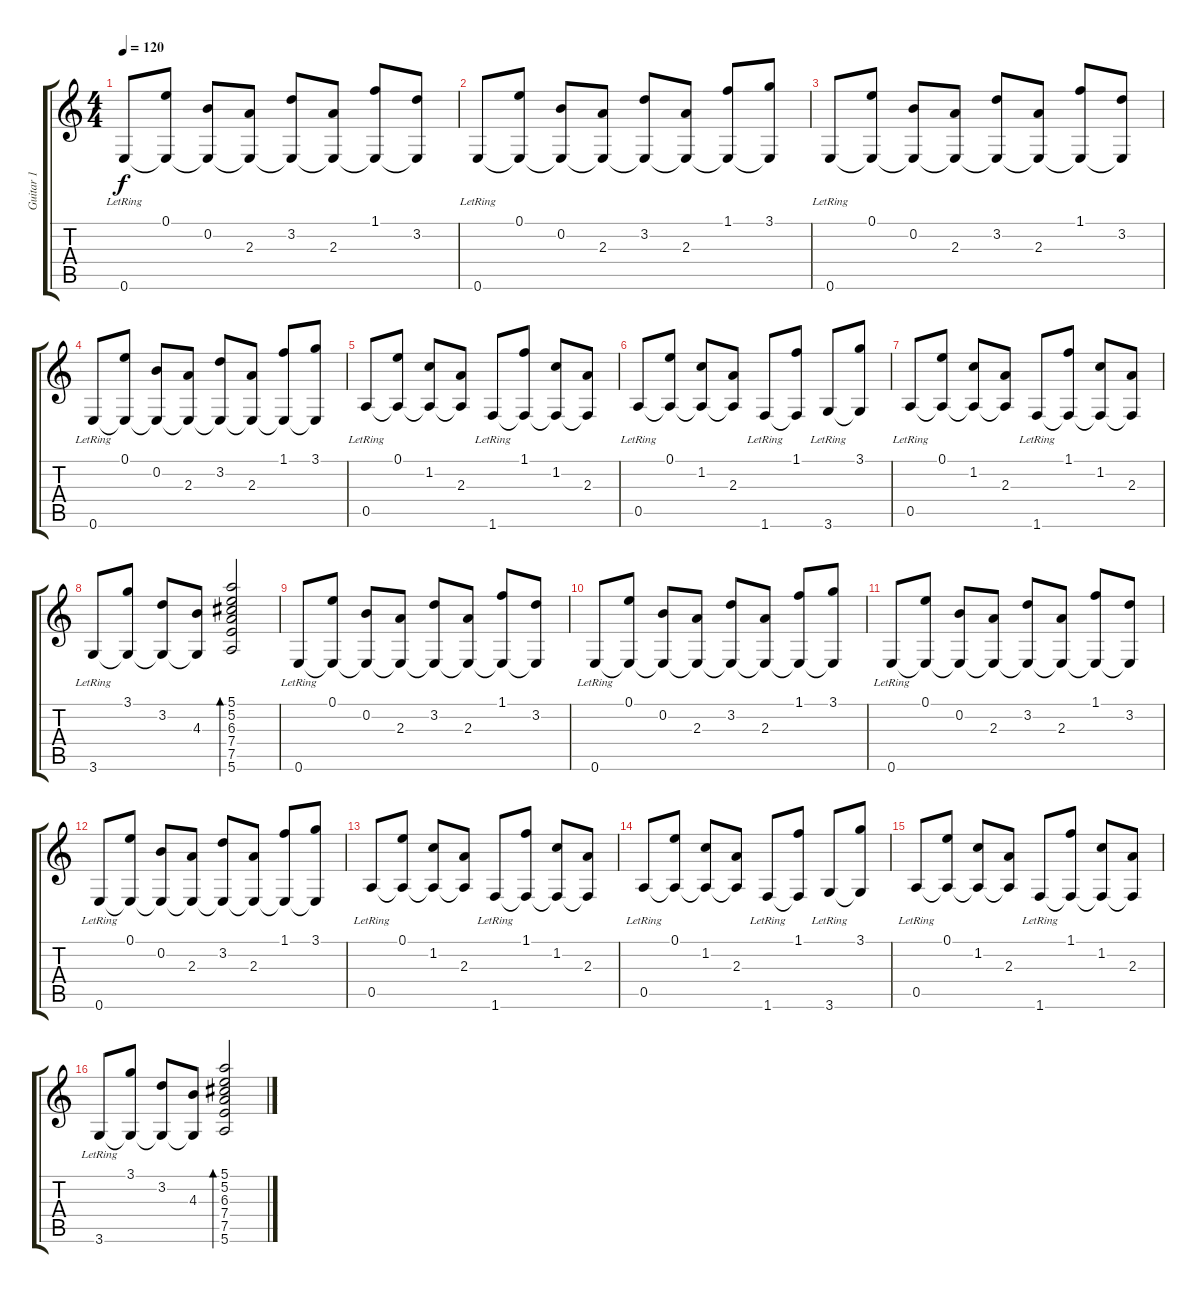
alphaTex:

\track ("Guitar 1" "Guitar 1") {instrument distortionguitar}
\staff {score tabs}
\tuning (E4 B3 G3 D3 A2 E2) {hide}
\ts (4 4)
\tempo 120
\clef g2
\ks c
0.6{lr}.8{dy f} (0.1 0.6{t}).8 (0.2 0.6{t}).8 (2.3 0.6{t}).8 (3.2 0.6{t}).8 (2.3 0.6{t}).8 (1.1 0.6{t}).8 (3.2 0.6{t}).8 |
0.6{lr}.8 (0.1 0.6{t}).8 (0.2 0.6{t}).8 (2.3 0.6{t}).8 (3.2 0.6{t}).8 (2.3 0.6{t}).8 (1.1 0.6{t}).8 (3.1 0.6{t}).8 |
0.6{lr}.8 (0.1 0.6{t}).8 (0.2 0.6{t}).8 (2.3 0.6{t}).8 (3.2 0.6{t}).8 (2.3 0.6{t}).8 (1.1 0.6{t}).8 (3.2 0.6{t}).8 |
0.6{lr}.8 (0.1 0.6{t}).8 (0.2 0.6{t}).8 (2.3 0.6{t}).8 (3.2 0.6{t}).8 (2.3 0.6{t}).8 (1.1 0.6{t}).8 (3.1 0.6{t}).8 |
0.5{lr}.8 (0.1 0.5{t}).8 (1.2 0.5{t}).8 (2.3 0.5{t}).8 1.6{lr}.8 (1.1 1.6{t}).8 (1.2 1.6{t}).8 (2.3 1.6{t}).8 |
0.5{lr}.8 (0.1 0.5{t}).8 (1.2 0.5{t}).8 (2.3 0.5{t}).8 1.6{lr}.8 (1.1 1.6{t}).8 3.6{lr}.8 (3.1 3.6{t}).8 |
0.5{lr}.8 (0.1 0.5{t}).8 (1.2 0.5{t}).8 (2.3 0.5{t}).8 1.6{lr}.8 (1.1 1.6{t}).8 (1.2 1.6{t}).8 (2.3 1.6{t}).8 |
3.6{lr}.8 (3.1 3.6{t}).8 (3.2 3.6{t}).8 (4.3 3.6{t}).8 (5.1 5.2 6.3 7.4 7.5 5.6).2{bd 60} |
0.6{lr}.8 (0.1 0.6{t}).8 (0.2 0.6{t}).8 (2.3 0.6{t}).8 (3.2 0.6{t}).8 (2.3 0.6{t}).8 (1.1 0.6{t}).8 (3.2 0.6{t}).8 |
0.6{lr}.8 (0.1 0.6{t}).8 (0.2 0.6{t}).8 (2.3 0.6{t}).8 (3.2 0.6{t}).8 (2.3 0.6{t}).8 (1.1 0.6{t}).8 (3.1 0.6{t}).8 |
0.6{lr}.8 (0.1 0.6{t}).8 (0.2 0.6{t}).8 (2.3 0.6{t}).8 (3.2 0.6{t}).8 (2.3 0.6{t}).8 (1.1 0.6{t}).8 (3.2 0.6{t}).8 |
0.6{lr}.8 (0.1 0.6{t}).8 (0.2 0.6{t}).8 (2.3 0.6{t}).8 (3.2 0.6{t}).8 (2.3 0.6{t}).8 (1.1 0.6{t}).8 (3.1 0.6{t}).8 |
0.5{lr}.8 (0.1 0.5{t}).8 (1.2 0.5{t}).8 (2.3 0.5{t}).8 1.6{lr}.8 (1.1 1.6{t}).8 (1.2 1.6{t}).8 (2.3 1.6{t}).8 |
0.5{lr}.8 (0.1 0.5{t}).8 (1.2 0.5{t}).8 (2.3 0.5{t}).8 1.6{lr}.8 (1.1 1.6{t}).8 3.6{lr}.8 (3.1 3.6{t}).8 |
0.5{lr}.8 (0.1 0.5{t}).8 (1.2 0.5{t}).8 (2.3 0.5{t}).8 1.6{lr}.8 (1.1 1.6{t}).8 (1.2 1.6{t}).8 (2.3 1.6{t}).8 |
3.6{lr}.8 (3.1 3.6{t}).8 (3.2 3.6{t}).8 (4.3 3.6{t}).8 (5.1 5.2 6.3 7.4 7.5 5.6).2{bd 60}
